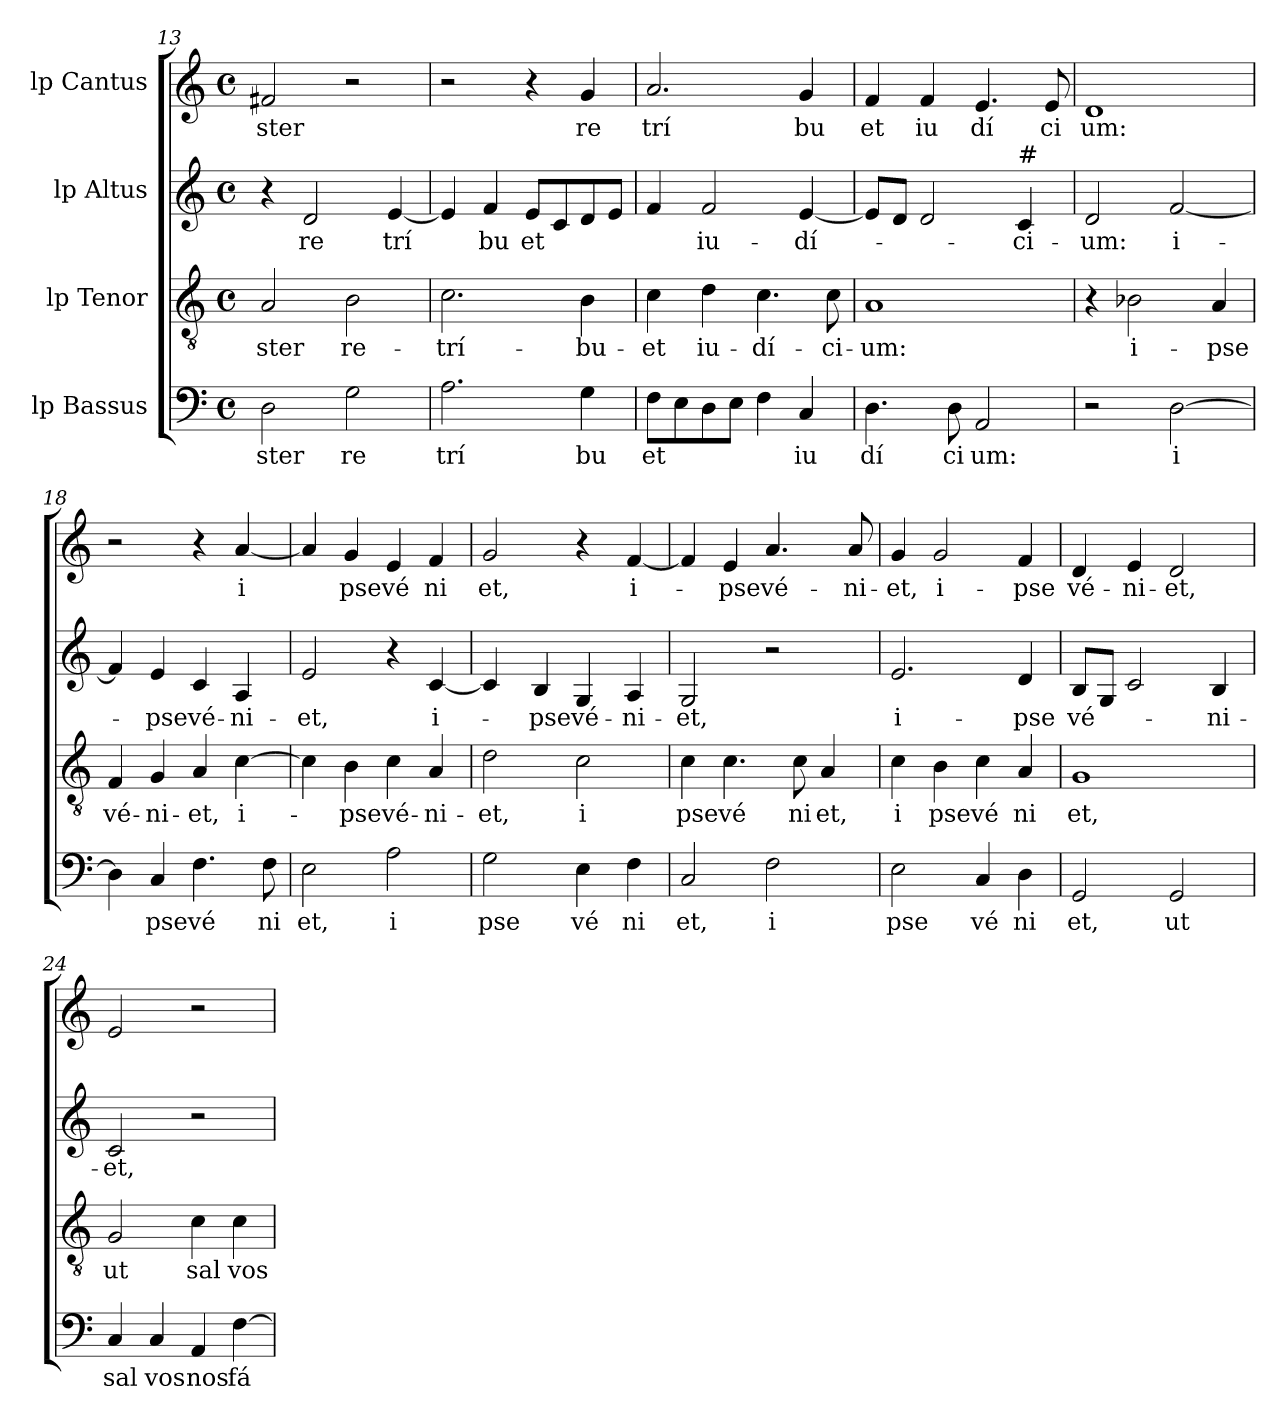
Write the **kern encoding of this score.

**kern	**text	**kern	**text	**kern	**text	**kern	**text
*part4	*part4	*part3	*part3	*part2	*part2	*part1	*part1
*staff4	*staff4	*staff3	*staff3	*staff2	*staff2	*staff1	*staff1
*I"lp Bassus	*	*I"lp Tenor	*	*I"lp Altus	*	*I"lp Cantus	*
*clefF4	*	*clefGv2	*	*clefG2	*	*clefG2	*
*M4/4	*	*M4/4	*	*M4/4	*	*M4/4	*
*met(c)	*	*met(c)	*	*met(c)	*	*met(c)	*
=13	=13	=13	=13	=13	=13	=13	=13
!	!LO:LY:b:cj	!	!LO:LY:b:cj	!	!	!	!LO:LY:b:cj
2D\	ster	2A/	-ster	4r	.	2f#X/	ster
!	!	!	!	!	!LO:LY:b:cj	!	!
.	.	.	.	2d/	re	.	.
!	!LO:LY:b:cj	!	!LO:LY:b:cj	!	!	!	!
2G\	re	2B\	re-	.	.	2r	.
!	!	!	!	!	!LO:LY:b:cj	!	!
.	.	.	.	[<4e/	trí	.	.
=14	=14	=14	=14	=14	=14	=14	=14
!	!LO:LY:b:cj	!	!LO:LY:b:cj	!	!	!	!
2.A\	trí	2.c\	-trí-	4e/]	.	2r	.
!	!	!	!	!	!LO:LY:b:cj	!	!
.	.	.	.	4f/	bu	.	.
!	!	!	!	!	!LO:LY:b:cj	!	!
.	.	.	.	8e/L	et	4r	.
.	.	.	.	8c/	.	.	.
!	!LO:LY:b:cj	!	!LO:LY:b:cj	!	!	!	!LO:LY:b:cj
4G\	bu	4B\	-bu-	8d/	.	4g/	re
.	.	.	.	8e/J	.	.	.
!!LO:LB:g=z
=15	=15	=15	=15	=15	=15	=15	=15
!	!LO:LY:b:cj	!	!LO:LY:b:cj	!	!	!	!LO:LY:b:cj
8F\L	et	4c\	-et	4f/	.	2.a/	trí
8E\	.	.	.	.	.	.	.
!	!	!	!LO:LY:b:cj	!	!LO:LY:b:cj	!	!
8D\	.	4d\	iu-	2f/	iu-	.	.
8E\J	.	.	.	.	.	.	.
!	!	!	!LO:LY:b:cj	!	!	!	!
4F\	.	4.c\	-dí-	.	.	.	.
!	!LO:LY:b:cj	!	!	!	!LO:LY:b:cj	!	!LO:LY:b:cj
4C/	iu	.	.	[<4e/	-dí-	4g/	bu
!	!	!	!LO:LY:b:cj	!	!	!	!
.	.	8c\	-ci-	.	.	.	.
=16	=16	=16	=16	=16	=16	=16	=16
!	!LO:LY:b:cj	!	!LO:LY:b:cj	!	!	!	!LO:LY:b:cj
4.D\	dí	1A	-um:	8e/L]	.	4f/	et
.	.	.	.	8d/J	.	.	.
!	!	!	!	!	!	!	!LO:LY:b:cj
.	.	.	.	2d/	.	4f/	iu
!	!LO:LY:b:cj	!	!	!	!	!	!
8D\	ci	.	.	.	.	.	.
!	!LO:LY:b:cj	!	!	!	!	!	!LO:LY:b:cj
2AA/	um:	.	.	.	.	4.e/	dí
!	!	!	!	!LO:TX:a:t=#	!	!	!
!	!	!	!	!	!LO:LY:b:cj	!	!
.	.	.	.	4c/	-ci-	.	.
!	!	!	!	!	!	!	!LO:LY:b:cj
.	.	.	.	.	.	8e/	ci
=17	=17	=17	=17	=17	=17	=17	=17
!	!	!	!	!	!LO:LY:b:cj	!	!LO:LY:b:cj
2r	.	4r	.	2d/	-um:	1d	um:
!	!	!	!LO:LY:b:cj	!	!	!	!
.	.	2B-X\	i-	.	.	.	.
!	!LO:LY:b:cj	!	!	!	!LO:LY:b:cj	!	!
[>2D\	i	.	.	[<2f/	i-	.	.
!	!	!	!LO:LY:b:cj	!	!	!	!
.	.	4A/	-pse	.	.	.	.
=18	=18	=18	=18	=18	=18	=18	=18
!	!	!	!LO:LY:b:cj	!	!	!	!
4D\]	.	4F/	vé-	4f/]	.	2r	.
!	!LO:LY:b:cj	!	!LO:LY:b:cj	!	!LO:LY:b:cj	!	!
4C/	pse	4G/	-ni-	4e/	-pse	.	.
!	!LO:LY:b:cj	!	!LO:LY:b:cj	!	!LO:LY:b:cj	!	!
4.F\	vé	4A/	-et,	4c/	vé-	4r	.
!	!	!	!LO:LY:b:cj	!	!LO:LY:b:cj	!	!LO:LY:b:cj
.	.	[>4c\	i-	4A/	-ni-	[<4a/	i
!	!LO:LY:b:cj	!	!	!	!	!	!
8F\	ni	.	.	.	.	.	.
=19	=19	=19	=19	=19	=19	=19	=19
!	!LO:LY:b:cj	!	!	!	!LO:LY:b:cj	!	!
2E\	et,	4c\]	.	2e/	-et,	4a/]	.
!	!	!	!LO:LY:b:cj	!	!	!	!LO:LY:b:cj
.	.	4B\	-pse	.	.	4g/	pse
!	!LO:LY:b:cj	!	!LO:LY:b:cj	!	!	!	!LO:LY:b:cj
2A\	i	4c\	vé-	4r	.	4e/	vé
!	!	!	!LO:LY:b:cj	!	!LO:LY:b:cj	!	!LO:LY:b:cj
.	.	4A/	-ni-	[>4c/	i-	4f/	ni
!!LO:PB:g=z
=20	=20	=20	=20	=20	=20	=20	=20
!	!LO:LY:b:cj	!	!LO:LY:b:cj	!	!	!	!LO:LY:b:cj
*	*	*^	*	*	*	*	*
2G\	pse	2d\	32ryy	-et,	4c/]	.	2g/	et,
.	.	.	2ryy	.	.	.	.	.
!	!	!	!	!	!	!LO:LY:b:cj	!	!
.	.	.	.	.	4B/	-pse	.	.
!	!LO:LY:b:cj	!	!	!LO:LY:b:cj	!	!LO:LY:b:cj	!	!
4E\	vé	2c\	.	i	4G/	vé-	4r	.
.	.	.	4...ryy	.	.	.	.	.
!	!LO:LY:b:cj	!	!	!	!	!LO:LY:b:cj	!	!LO:LY:b:cj
4F\	ni	.	.	.	4A/	-ni-	[<4f/	i-
=21	=21	=21	=21	=21	=21	=21	=21	=21
!	!LO:LY:b:cj	!	!	!LO:LY:b:cj	!	!LO:LY:b:cj	!	!
*	*	*v	*v	*	*	*	*	*
2C/	et,	4c\	pse	2G/	-et,	4f/]	.
!	!	!	!LO:LY:b:cj	!	!	!	!LO:LY:b:cj
.	.	4.c\	vé	.	.	4e/	-pse
!	!LO:LY:b:cj	!	!	!	!	!	!LO:LY:b:cj
2F\	i	.	.	2r	.	4.a/	vé-
!	!	!	!LO:LY:b:cj	!	!	!	!
.	.	8c\	ni	.	.	.	.
!	!	!	!LO:LY:b:cj	!	!	!	!
.	.	4A/	et,	.	.	.	.
!	!	!	!	!	!	!	!LO:LY:b:cj
.	.	.	.	.	.	8a/	-ni-
=22	=22	=22	=22	=22	=22	=22	=22
!	!LO:LY:b:cj	!	!LO:LY:b:cj	!	!LO:LY:b:cj	!	!LO:LY:b:cj
2E\	pse	4c\	i	2.e/	i-	4g/	-et,
!	!	!	!LO:LY:b:cj	!	!	!	!LO:LY:b:cj
.	.	4B\	pse	.	.	2g/	i-
!	!LO:LY:b:cj	!	!LO:LY:b:cj	!	!	!	!
4C/	vé	4c\	vé	.	.	.	.
!	!LO:LY:b:cj	!	!LO:LY:b:cj	!	!LO:LY:b:cj	!	!LO:LY:b:cj
4D\	ni	4A/	ni	4d/	-pse	4f/	-pse
=23	=23	=23	=23	=23	=23	=23	=23
!	!LO:LY:b:cj	!	!LO:LY:b:cj	!	!LO:LY:b:cj	!	!LO:LY:b:cj
2GG/	et,	1G	et,	8B/L	vé-	4d/	vé-
.	.	.	.	8G/J	.	.	.
!	!	!	!	!	!	!	!LO:LY:b:cj
.	.	.	.	2c/	.	4e/	-ni-
!	!LO:LY:b:cj	!	!	!	!	!	!LO:LY:b:cj
2GG/	ut	.	.	.	.	2d/	-et,
!	!	!	!	!	!LO:LY:b:cj	!	!
.	.	.	.	4B/	-ni-	.	.
=24	=24	=24	=24	=24	=24	=24	=24
!	!LO:LY:b:cj	!	!LO:LY:b:cj	!	!LO:LY:b:cj	!	!
4C/	sal	2G/	ut	2c/	-et,	2e/	.
!	!LO:LY:b:cj	!	!	!	!	!	!
4C/	vos	.	.	.	.	.	.
!	!LO:LY:b:cj	!	!LO:LY:b:cj	!	!	!	!
4AA/	nos	4c\	sal	2r	.	2r	.
!	!LO:LY:b:cj	!	!LO:LY:b:cj	!	!	!	!
[>4F\	fá	4c\	vos	.	.	.	.
=	=	=	=	=	=	=	=
*-	*-	*-	*-	*-	*-	*-	*-
